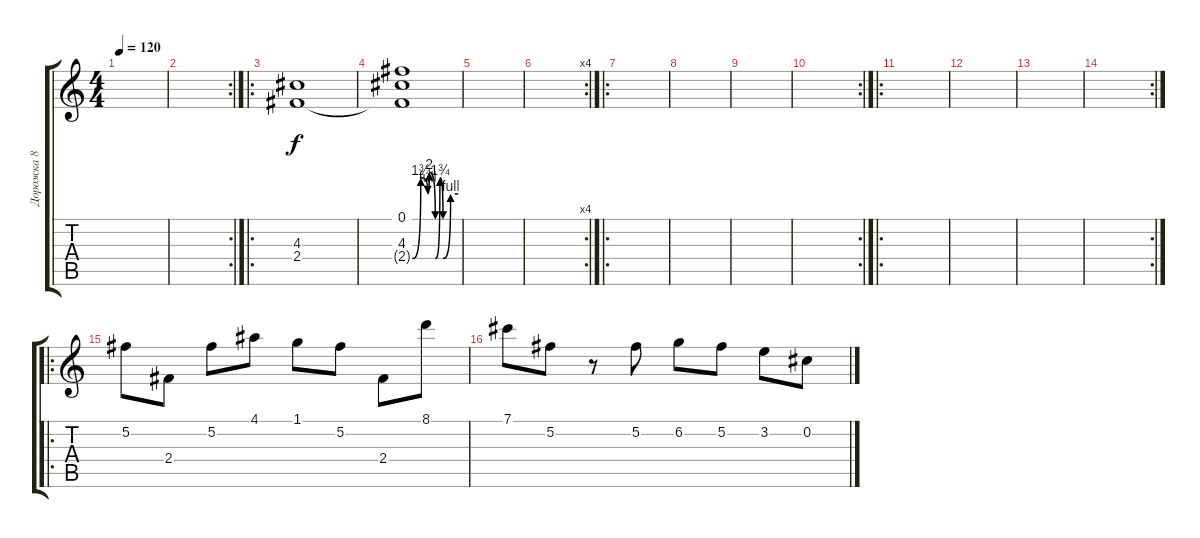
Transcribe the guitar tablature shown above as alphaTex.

\track ("Дорожка 8" "Дорожка 8") {instrument distortionguitar}
\staff {score tabs}
\tuning (Gb4 Db4 A3 E3 B2 E2) {hide}
\ts (4 4)
\tempo 120
\clef g2
\ks c
|
\rc 2
|
\ro
(4.3 2.4).1 |
(0.1 4.3 2.4{be (custom 0 0 11 7 20 4 22 8 30 0 36 7 40 0 50 4 60 4) t}).1 |
|
\rc 4
|
\ro
|
|
|
\rc 2
|
\ro
|
|
|
\rc 2
|
\ro
5.2.8 2.4.8 5.2.8 4.1.8 1.1.8 5.2.8 2.4.8 8.1.8 |
7.1.8 5.2.8 r.8 5.2.8 6.2.8 5.2.8 3.2.8 0.2.8
